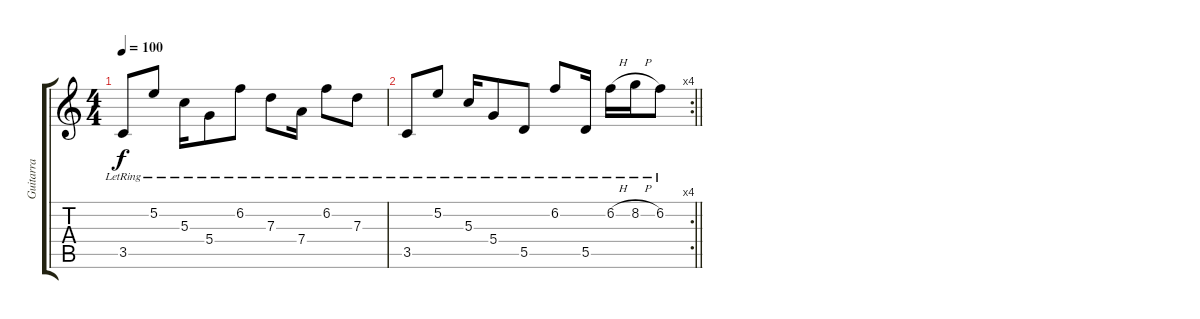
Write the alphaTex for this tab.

\track ("Guitarra " "Guitarra ") {instrument electricguitarclean}
\staff {score tabs}
\tuning (E4 B3 G3 D3 A2 E2) {hide}
\ts (4 4)
\tempo 100
\clef g2
\ks c
3.5{lr}.8{dy f} 5.2{lr}.8 5.3{lr}.16 5.4{lr}.8 6.2{lr}.8 7.3{lr}.8 7.4{lr}.16 6.2{lr}.8 7.3{lr}.8 |
\rc 4
\barLineRight lightlight
3.5{lr}.8 5.2{lr}.8 5.3{lr}.16 5.4{lr}.8 5.5{lr}.8 6.2{lr}.8 5.5{lr}.16 6.2{h lr}.16 8.2{h lr}.16 6.2{lr}.8
